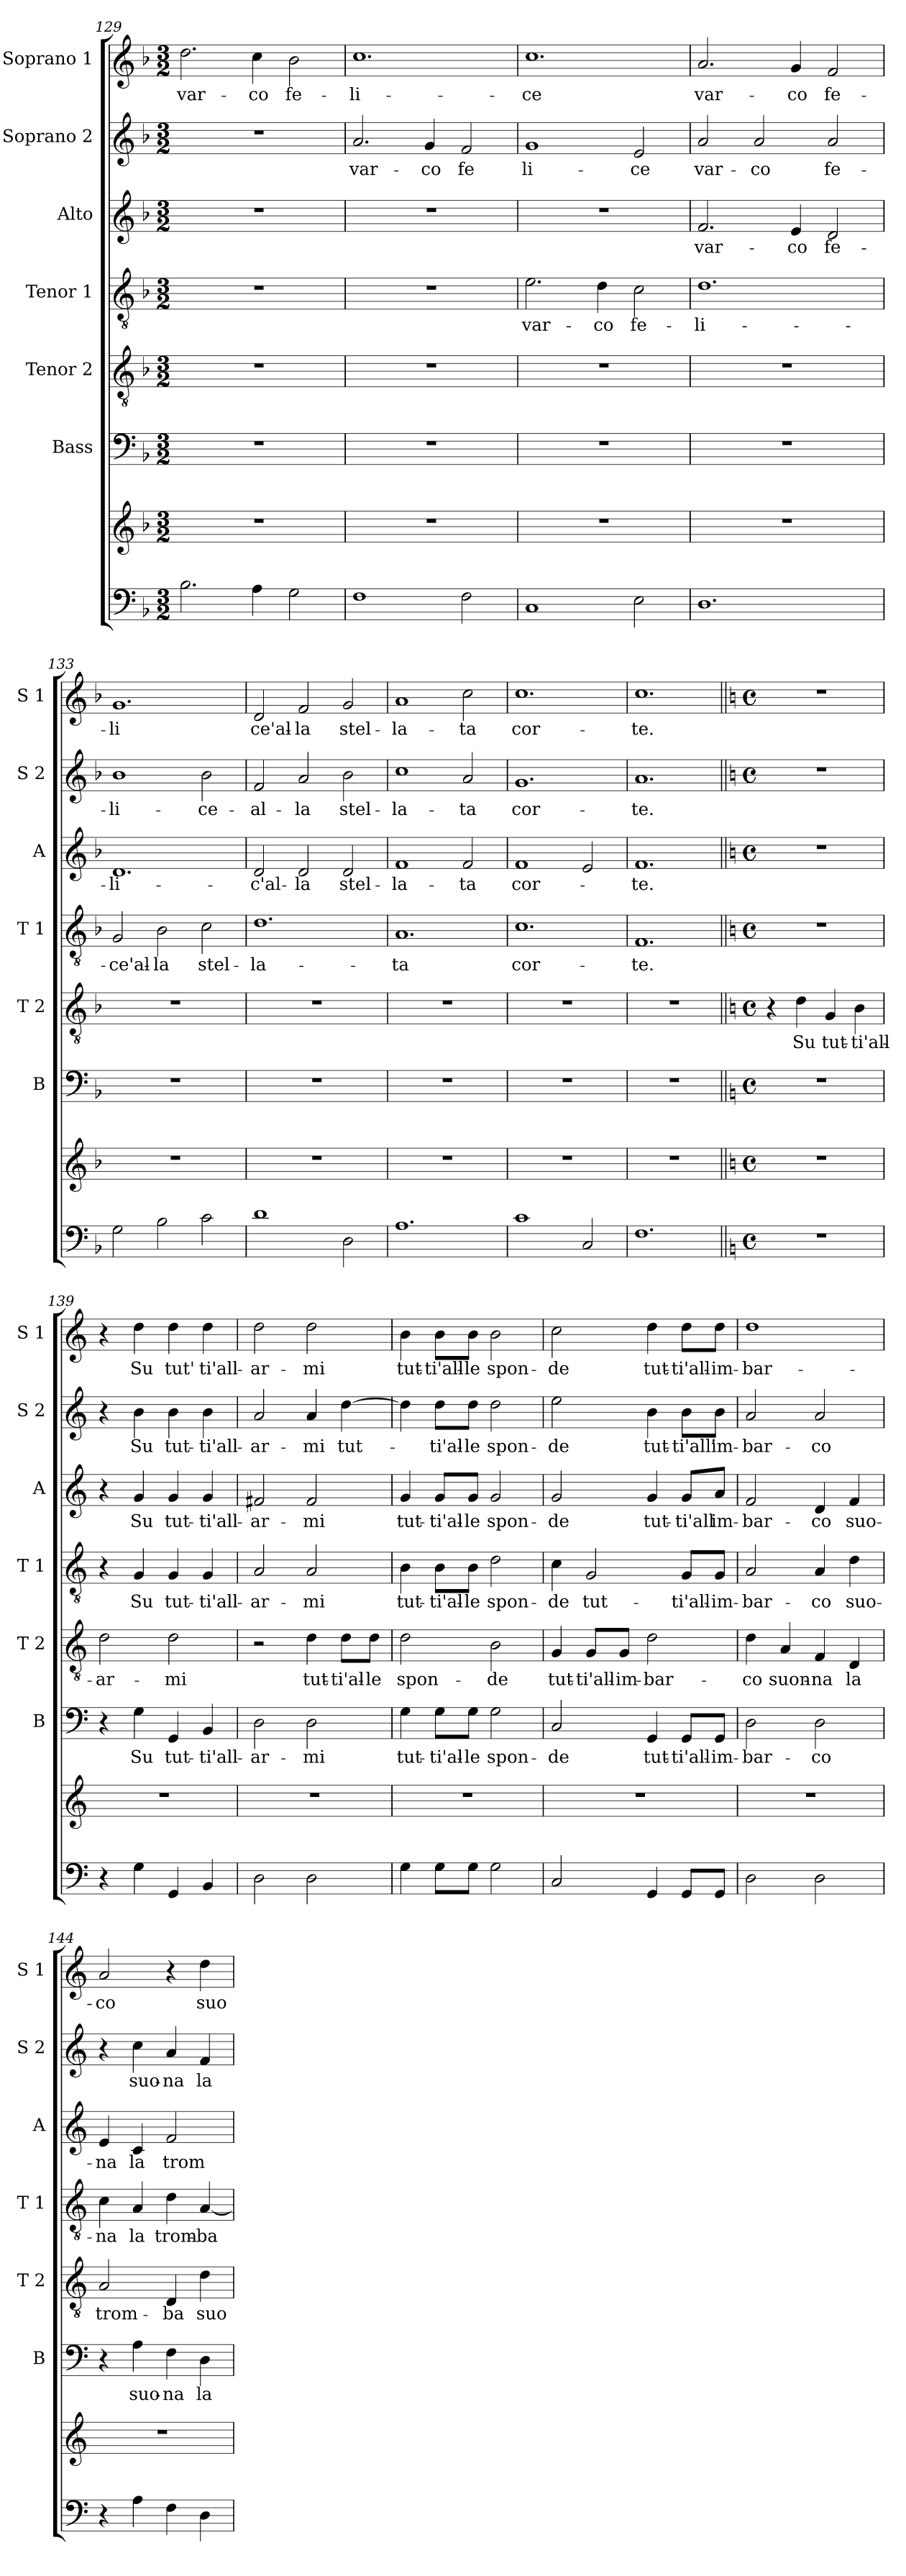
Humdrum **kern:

**kern	**kern	**kern	**text	**kern	**text	**kern	**text	**kern	**text	**kern	**text	**kern	**text
*part7	*part7	*part6	*part6	*part5	*part5	*part4	*part4	*part3	*part3	*part2	*part2	*part1	*part1
*staff8	*staff7	*staff6	*staff6	*staff5	*staff5	*staff4	*staff4	*staff3	*staff3	*staff2	*staff2	*staff1	*staff1
*	*	*I"Bass	*	*I"Tenor 2	*	*I"Tenor 1	*	*I"Alto	*	*I"Soprano 2	*	*I"Soprano 1	*
*	*	*I'B	*	*I'T 2	*	*I'T 1	*	*I'A	*	*I'S 2	*	*I'S 1	*
*clefF4	*clefG2	*clefF4	*	*clefGv2	*	*clefGv2	*	*clefG2	*	*clefG2	*	*clefG2	*
*k[b-]	*k[b-]	*k[b-]	*	*k[b-]	*	*k[b-]	*	*k[b-]	*	*k[b-]	*	*k[b-]	*
*F:	*F:	*F:	*	*F:	*	*F:	*	*F:	*	*F:	*	*F:	*
*M3/2	*M3/2	*M3/2	*	*M3/2	*	*M3/2	*	*M3/2	*	*M3/2	*	*M3/2	*
=129	=129	=129	=129	=129	=129	=129	=129	=129	=129	=129	=129	=129	=129
2.B-\	1.r	1.r	.	1.r	.	1.r	.	1.r	.	1.r	.	2.dd\	var-
4A\	.	.	.	.	.	.	.	.	.	.	.	4cc\	-co
2G\	.	.	.	.	.	.	.	.	.	.	.	2b-\	fe-
=130	=130	=130	=130	=130	=130	=130	=130	=130	=130	=130	=130	=130	=130
1F	1.r	1.r	.	1.r	.	1.r	.	1.r	.	2.a/	var-	1.cc	-li-
.	.	.	.	.	.	.	.	.	.	4g/	-co	.	.
2F\	.	.	.	.	.	.	.	.	.	2f/	fe	.	.
!!LO:LB:g=z
=131	=131	=131	=131	=131	=131	=131	=131	=131	=131	=131	=131	=131	=131
1C	1.r	1.r	.	1.r	.	2.e\	var-	1.r	.	1g	li-	1.cc	-ce
.	.	.	.	.	.	4d\	-co	.	.	.	.	.	.
2E\	.	.	.	.	.	2c\	fe-	.	.	2e/	-ce	.	.
=132	=132	=132	=132	=132	=132	=132	=132	=132	=132	=132	=132	=132	=132
1.D	1.r	1.r	.	1.r	.	1.d	-li-	2.f/	var-	2a/	var-	2.a/	var-
.	.	.	.	.	.	.	.	.	.	2a/	-co	.	.
.	.	.	.	.	.	.	.	4e/	-co	.	.	4g/	-co
.	.	.	.	.	.	.	.	2d/	fe-	2a/	fe-	2f/	fe-
=133	=133	=133	=133	=133	=133	=133	=133	=133	=133	=133	=133	=133	=133
2G\	1.r	1.r	.	1.r	.	2G/	-ce'al-	1.d	-li-	1b-	-li-	1.g	-li
2B-\	.	.	.	.	.	2B-\	-la	.	.	.	.	.	.
2c\	.	.	.	.	.	2c\	stel-	.	.	2b-\	-ce-	.	.
=134	=134	=134	=134	=134	=134	=134	=134	=134	=134	=134	=134	=134	=134
1d	1.r	1.r	.	1.r	.	1.d	-la-	2d/	-c'al-	2f/	-al-	2d/	ce'al-
.	.	.	.	.	.	.	.	2d/	-la	2a/	-la	2f/	-la
2D\	.	.	.	.	.	.	.	2d/	stel-	2b-\	stel-	2g/	stel-
=135	=135	=135	=135	=135	=135	=135	=135	=135	=135	=135	=135	=135	=135
1.A	1.r	1.r	.	1.r	.	1.A	-ta	1f	-la-	1cc	-la-	1a	-la-
.	.	.	.	.	.	.	.	2f/	-ta	2a/	-ta	2cc\	-ta
=136	=136	=136	=136	=136	=136	=136	=136	=136	=136	=136	=136	=136	=136
1c	1.r	1.r	.	1.r	.	1.c	cor-	1f	cor-	1.g	cor-	1.cc	cor-
2C/	.	.	.	.	.	.	.	2e/	.	.	.	.	.
!!LO:PB:g=z
=137	=137	=137	=137	=137	=137	=137	=137	=137	=137	=137	=137	=137	=137
1.F	1.r	1.r	.	1.r	.	1.F	-te.	1.f	-te.	1.a	-te.	1.cc	-te.
=138||	=138||	=138||	=138||	=138||	=138||	=138||	=138||	=138||	=138||	=138||	=138||	=138||	=138||
*k[]	*k[]	*k[]	*	*k[]	*	*k[]	*	*k[]	*	*k[]	*	*k[]	*
*C:	*C:	*C:	*	*C:	*	*C:	*	*C:	*	*C:	*	*C:	*
*M4/4	*M4/4	*M4/4	*	*M4/4	*	*M4/4	*	*M4/4	*	*M4/4	*	*M4/4	*
*met(c)	*met(c)	*met(c)	*	*met(c)	*	*met(c)	*	*met(c)	*	*met(c)	*	*met(c)	*
1r	1r	1r	.	4r	.	1r	.	1r	.	1r	.	1r	.
.	.	.	.	4d\	Su	.	.	.	.	.	.	.	.
.	.	.	.	4G/	tut-	.	.	.	.	.	.	.	.
.	.	.	.	4B\	-ti'all-	.	.	.	.	.	.	.	.
=139	=139	=139	=139	=139	=139	=139	=139	=139	=139	=139	=139	=139	=139
4r	1r	4r	.	2d\	-ar-	4r	.	4r	.	4r	.	4r	.
4G\	.	4G\	Su	.	.	4G/	Su	4g/	Su	4b\	Su	4dd\	Su
4GG/	.	4GG/	tut-	2d\	-mi	4G/	tut-	4g/	tut-	4b\	tut-	4dd\	tut'
4BB/	.	4BB/	-ti'all-	.	.	4G/	-ti'all-	4g/	-ti'all-	4b\	-ti'all-	4dd\	ti'all-
=140	=140	=140	=140	=140	=140	=140	=140	=140	=140	=140	=140	=140	=140
2D\	1r	2D\	-ar-	2r	.	2A/	-ar-	2f#X/	-ar-	2a/	-ar-	2dd\	-ar-
2D\	.	2D\	-mi	4d\	tut-	2A/	-mi	2f#/	-mi	4a/	-mi	2dd\	-mi
.	.	.	.	8d\L	-ti'al-	.	.	.	.	[4dd\	tut-	.	.
.	.	.	.	8d\J	-le	.	.	.	.	.	.	.	.
=141	=141	=141	=141	=141	=141	=141	=141	=141	=141	=141	=141	=141	=141
4G\	1r	4G\	tut-	2d\	spon-	4B\	tut-	4g/	tut-	4dd\]	.	4b\	tut-
8G\L	.	8G\L	-ti'al-	.	.	8B\L	-ti'al-	8g/L	-ti'al-	8dd\L	-ti'al-	8b\L	-ti'all-
8G\J	.	8G\J	-le	.	.	8B\J	-le	8g/J	-le	8dd\J	-le	8b\J	-le
2G\	.	2G\	spon-	2B\	-de	2d\	spon-	2g/	spon-	2dd\	spon-	2b\	spon-
!!LO:LB:g=z
=142	=142	=142	=142	=142	=142	=142	=142	=142	=142	=142	=142	=142	=142
2C/	1r	2C/	-de	4G/	tut-	4c\	-de	2g/	-de	2ee\	-de	2cc\	-de
.	.	.	.	8G/L	-ti'all-	2G/	tut-	.	.	.	.	.	.
.	.	.	.	8G/J	-im-	.	.	.	.	.	.	.	.
4GG/	.	4GG/	tut-	2d\	-bar-	.	.	4g/	tut-	4b\	tut-	4dd\	tut-
8GG/L	.	8GG/L	-ti'all-	.	.	8G/L	-ti'all-	8g/L	-ti'all	8b\L	-ti'all'	8dd\L	-ti'all-
8GG/J	.	8GG/J	-im-	.	.	8G/J	-im-	8a/J	im-	8b\J	im-	8dd\J	-im-
=143	=143	=143	=143	=143	=143	=143	=143	=143	=143	=143	=143	=143	=143
2D\	1r	2D\	-bar-	4d\	-co	2A/	-bar-	2f/	-bar-	2a/	-bar-	1dd	-bar-
.	.	.	.	4A/	suon-	.	.	.	.	.	.	.	.
2D\	.	2D\	-co	4F/	-na	4A/	-co	4d/	-co	2a/	-co	.	.
.	.	.	.	4D/	la	4d\	suo-	4f/	suo-	.	.	.	.
=144	=144	=144	=144	=144	=144	=144	=144	=144	=144	=144	=144	=144	=144
4r	1r	4r	.	2A/	trom-	4c\	-na	4e/	-na	4r	.	2a/	-co
4A\	.	4A\	suo-	.	.	4A/	la	4c/	la	4cc\	suo-	.	.
4F\	.	4F\	-na	4D/	-ba	4d\	trom-	2f/	trom-	4a/	-na	4r	.
4D\	.	4D\	la	4d\	suo-	[4A/	-ba	.	.	4f/	la	4dd\	suo-
=	=	=	=	=	=	=	=	=	=	=	=	=	=
*-	*-	*-	*-	*-	*-	*-	*-	*-	*-	*-	*-	*-	*-
